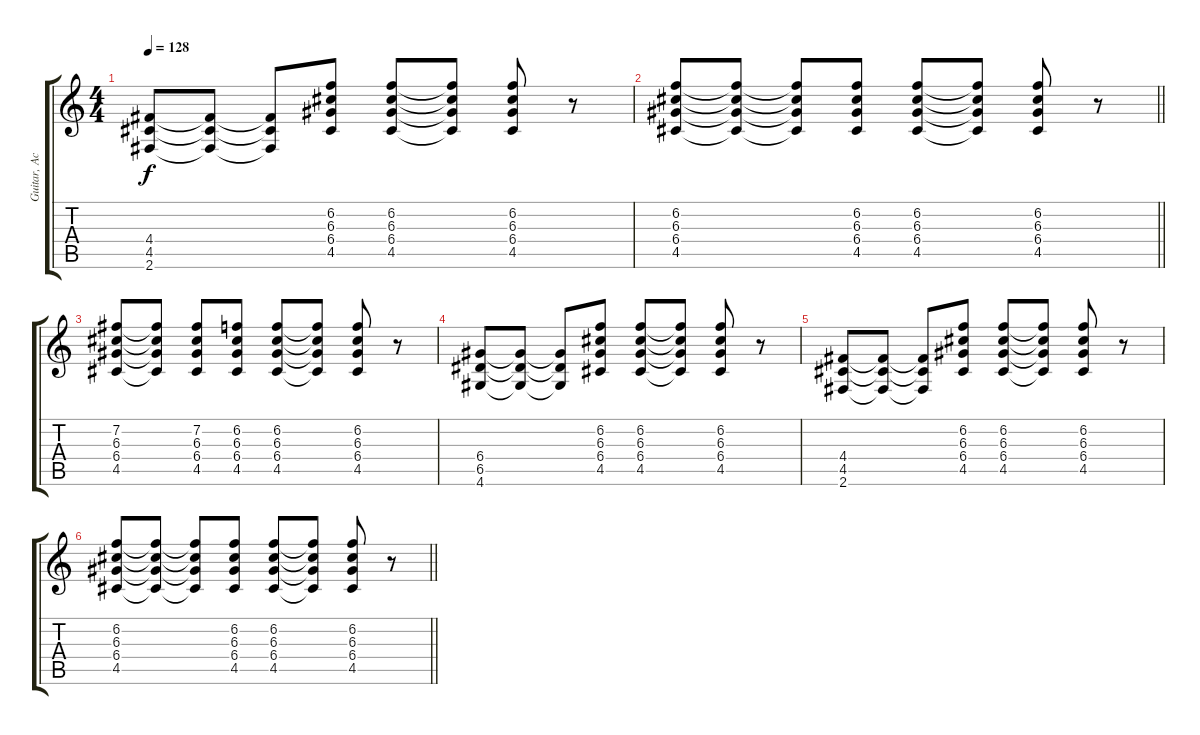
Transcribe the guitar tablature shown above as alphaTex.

\track ("Guitar, Acoustic" "Guitar, Ac") {instrument acousticguitarsteel}
\staff {score tabs}
\tuning (E4 B3 G3 D3 A2 E2) {hide}
\ts (4 4)
\tempo 128
\clef g2
\ks c
(4.4 4.5 2.6).8{dy f} (4.4{t} 4.5{t} 2.6{t}).8 (4.4{t} 4.5{t} 2.6{t}).8 (6.2 6.3 6.4 4.5).8 (6.2 6.3 6.4 4.5).8 (6.2{t} 6.3{t} 6.4{t} 4.5{t}).8 (6.2 6.3 6.4 4.5).8 r.8 |
\barLineRight lightlight
(6.2 6.3 6.4 4.5).8 (6.2{t} 6.3{t} 6.4{t} 4.5{t}).8 (6.2{t} 6.3{t} 6.4{t} 4.5{t}).8 (6.2 6.3 6.4 4.5).8 (6.2 6.3 6.4 4.5).8 (6.2{t} 6.3{t} 6.4{t} 4.5{t}).8 (6.2 6.3 6.4 4.5).8 r.8 |
(7.2 6.3 6.4 4.5).8 (7.2{t} 6.3{t} 6.4{t} 4.5{t}).8 (7.2 6.3 6.4 4.5).8 (6.2 6.3 6.4 4.5).8 (6.2 6.3 6.4 4.5).8 (6.2{t} 6.3{t} 6.4{t} 4.5{t}).8 (6.2 6.3 6.4 4.5).8 r.8 |
(6.4 6.5 4.6).8 (6.4{t} 6.5{t} 4.6{t}).8 (6.4{t} 6.5{t} 4.6{t}).8 (6.2 6.3 6.4 4.5).8 (6.2 6.3 6.4 4.5).8 (6.2{t} 6.3{t} 6.4{t} 4.5{t}).8 (6.2 6.3 6.4 4.5).8 r.8 |
(4.4 4.5 2.6).8 (4.4{t} 4.5{t} 2.6{t}).8 (4.4{t} 4.5{t} 2.6{t}).8 (6.2 6.3 6.4 4.5).8 (6.2 6.3 6.4 4.5).8 (6.2{t} 6.3{t} 6.4{t} 4.5{t}).8 (6.2 6.3 6.4 4.5).8 r.8 |
\barLineRight lightlight
(6.2 6.3 6.4 4.5).8 (6.2{t} 6.3{t} 6.4{t} 4.5{t}).8 (6.2{t} 6.3{t} 6.4{t} 4.5{t}).8 (6.2 6.3 6.4 4.5).8 (6.2 6.3 6.4 4.5).8 (6.2{t} 6.3{t} 6.4{t} 4.5{t}).8 (6.2 6.3 6.4 4.5).8 r.8
